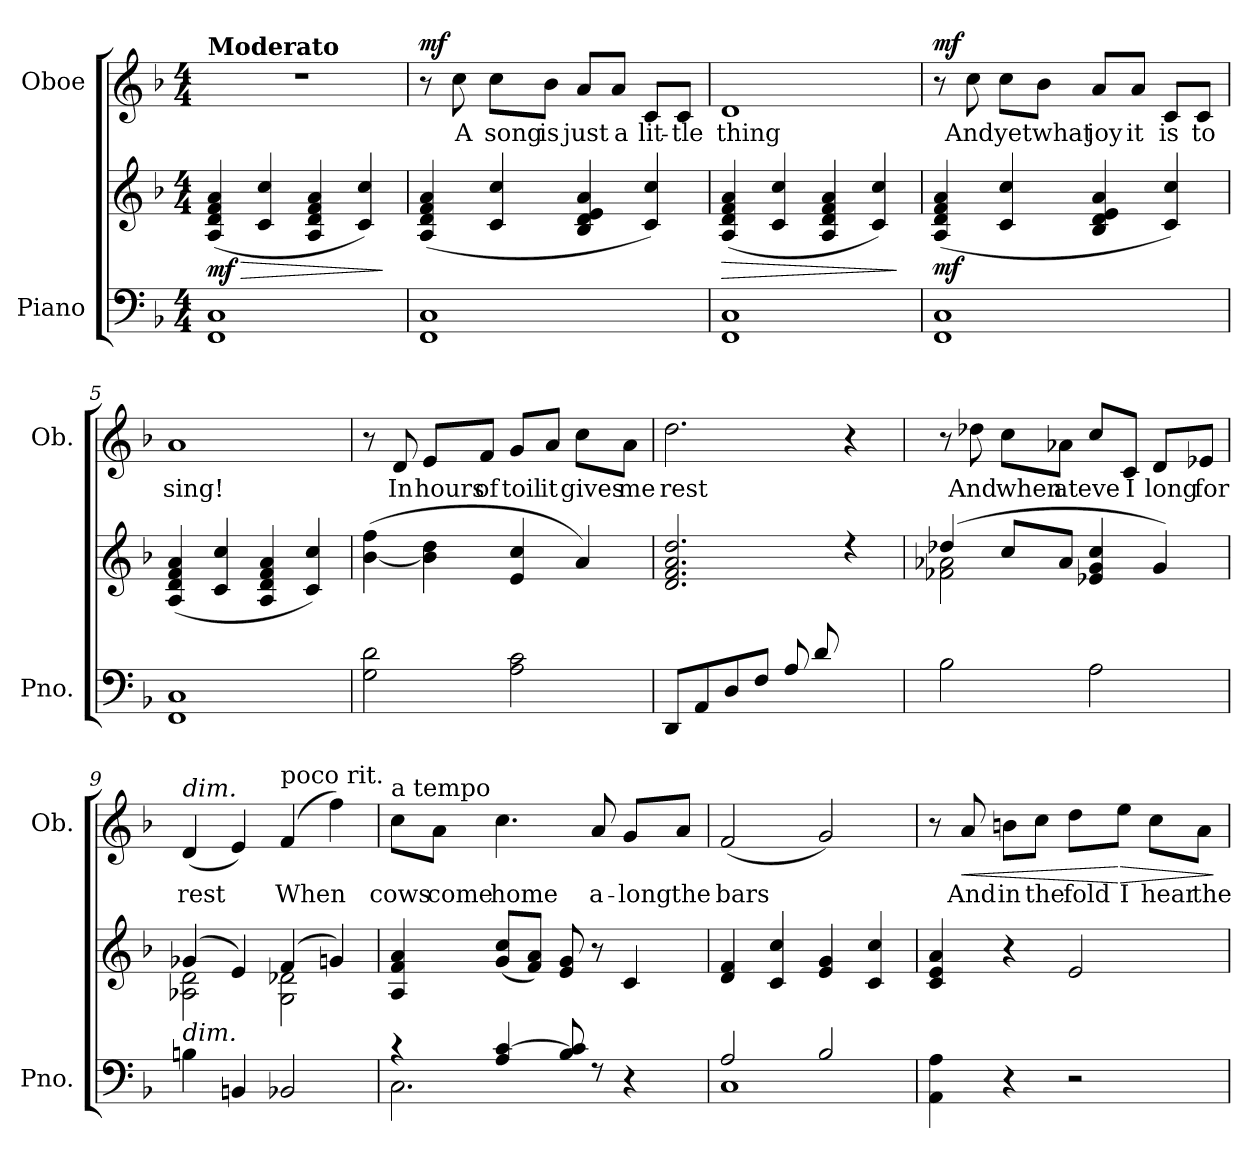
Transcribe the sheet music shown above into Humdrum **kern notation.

**kern	**kern	**dynam	**kern	**text	**dynam
*part2	*part2	*part2	*part1	*part1	*part1
*staff3	*staff2	*staff2/3	*staff1	*staff1	*staff1
*I"Piano	*	*	*I"Oboe	*	*
*I'Pno.	*	*	*I'Ob.	*	*
*clefF4	*clefG2	*	*clefG2	*	*
*k[b-]	*k[b-]	*	*k[b-]	*	*
*M4/4	*M4/4	*	*M4/4	*	*
=1	=1	=1	=1	=1	=1
!	!	!	!LO:TX:a:B:t=Moderato	!	!
!	!	!LO:HP:b	!	!	!
!	!	!LO:DY:n=1:b	!	!	!
1FF 1C	(>4A/ 4d/ 4f/ 4a/	> mf	1r	.	.
.	4c/ 4cc/	.	.	.	.
.	4A/ 4d/ 4f/ 4a/	.	.	.	.
.	4c/ 4cc/)	.	.	.	.
.	.	]	.	.	.
=2	=2	=2	=2	=2	=2
!	!	!	!	!	!LO:DY:a
1FF 1C	(>4A/ 4d/ 4f/ 4a/	.	8r	.	mf
!	!	!	!	!LO:LY:b	!
.	.	.	8cc\	A	.
!	!	!	!	!LO:LY:b	!
.	4c/ 4cc/	.	8cc\L	song	.
!	!	!	!	!LO:LY:b	!
.	.	.	8b-\J	is	.
!	!	!	!	!LO:LY:b	!
.	4B-/ 4d/ 4e/ 4a/	.	8a/L	just	.
!	!	!	!	!LO:LY:b	!
.	.	.	8a/J	a	.
!	!	!	!	!LO:LY:b	!
.	4c/ 4cc/)	.	8c/L	lit-	.
!	!	!	!	!LO:LY:b	!
.	.	.	8c/J	-tle	.
=3	=3	=3	=3	=3	=3
!	!	!LO:HP:b	!	!LO:LY:b	!
1FF 1C	(>4A/ 4d/ 4f/ 4a/	>	1d	thing	.
.	4c/ 4cc/	.	.	.	.
.	4A/ 4d/ 4f/ 4a/	.	.	.	.
.	4c/ 4cc/)	.	.	.	.
.	.	]	.	.	.
=4	=4	=4	=4	=4	=4
!	!	!LO:DY:b	!	!	!LO:DY:a
1FF 1C	(>4A/ 4d/ 4f/ 4a/	mf	8r	.	mf
!	!	!	!	!LO:LY:b	!
.	.	.	8cc\	And	.
!	!	!	!	!LO:LY:b	!
.	4c/ 4cc/	.	8cc\L	yet	.
!	!	!	!	!LO:LY:b	!
.	.	.	8b-\J	what	.
!	!	!	!	!LO:LY:b	!
.	4B-/ 4d/ 4e/ 4a/	.	8a/L	joy	.
!	!	!	!	!LO:LY:b	!
.	.	.	8a/J	it	.
!	!	!	!	!LO:LY:b	!
.	4c/ 4cc/)	.	8c/L	is	.
!	!	!	!	!LO:LY:b	!
.	.	.	8c/J	to	.
!!LO:LB:g=z
=5	=5	=5	=5	=5	=5
!	!	!	!	!LO:LY:b	!
1FF 1C	(>4A/ 4d/ 4f/ 4a/	.	1a	sing!	.
.	4c/ 4cc/	.	.	.	.
.	4A/ 4d/ 4f/ 4a/	.	.	.	.
.	4c/ 4cc/)	.	.	.	.
=6	=6	=6	=6	=6	=6
2G\ 2d\	([4b-\ 4ff\	.	8r	.	.
!	!	!	!	!LO:LY:b	!
.	.	.	8d/	In	.
!	!	!	!	!LO:LY:b	!
.	4b-\] 4dd\	.	8e/L	hours	.
!	!	!	!	!LO:LY:b	!
.	.	.	8f/J	of	.
!	!	!	!	!LO:LY:b	!
2A\ 2c\	4e/ 4cc/	.	8g/L	toil	.
!	!	!	!	!LO:LY:b	!
.	.	.	8a/J	it	.
!	!	!	!	!LO:LY:b	!
.	4a/)	.	8cc\L	gives	.
!	!	!	!	!LO:LY:b	!
.	.	.	8a\J	me	.
=7	=7	=7	=7	=7	=7
*	*^	*	*	*	*
!	!	!	!	!	!LO:LY:b	!
(8DD/L	2.d/ 2.f/ 2.a/ 2.dd/	2.ryy	.	2.dd\	rest	.
8AA/	.	.	.	.	.	.
8D/	.	.	.	.	.	.
8F/J	.	.	.	.	.	.
8A/L	.	.	.	.	.	.
8d/	.	.	.	.	.	.
4ryy	4rdd	8f\	.	4r	.	.
.	.	8a\J)	.	.	.	.
=8	=8	=8	=8	=8	=8	=8
2B-\	(4dd-X/	2f-X\ 2a-X\	.	8r	.	.
!	!	!	!	!	!LO:LY:b	!
.	.	.	.	8dd-X\	And	.
!	!	!	!	!	!LO:LY:b	!
.	8cc/L	.	.	8cc\L	when	.
!	!	!	!	!	!LO:LY:b	!
.	8a-/J	.	.	8a-X\J	at	.
!	!	!	!	!	!LO:LY:b	!
2A\	4e-X/ 4g/ 4cc/	2ryy	.	8cc/L	eve	.
!	!	!	!	!	!LO:LY:b	!
.	.	.	.	8c/J	I	.
!	!	!	!	!	!LO:LY:b	!
.	4g/)	.	.	8d/L	long	.
!	!	!	!	!	!LO:LY:b	!
.	.	.	.	8e-X/J	for	.
!!LO:LB:g=z
=9	=9	=9	=9	=9	=9	=9
!	!	!	!	!LO:TX:a:i:t=dim.	!	!
!	!LO:TX:b:i:t=dim.	!	!	!	!	!
!	!	!	!	!	!LO:LY:b	!
4Bn\	(4g-X/	2A-X\ 2d\	.	(>4d/	rest	.
4BBn/	4e/)	.	.	4e/)	.	.
!	!	!	!	!LO:TX:a:t=poco rit.	!	!
!	!	!	!	!	!LO:LY:b	!
2BB-X/	(4f/	2G\ 2d-X\	.	(4f/	When	.
.	4gn/)	.	.	4ff\)	.	.
*	*v	*v	*	*	*	*
=10	=10	=10	=10	=10	=10
*^	*	*	*	*	*
!	!	!	!	!LO:TX:a:t=a tempo	!	!
!	!	!	!	!	!LO:LY:b	!
4r	2.C\	4A/ 4f/ 4a/	.	8cc\L	cows	.
!	!	!	!	!	!LO:LY:b	!
.	.	.	.	8a\J	come	.
!	!	!	!	!	!LO:LY:b	!
4A/ [4c/	.	(<8g/ 8cc/L	.	4.cc\	home	.
.	.	8f/ 8a/J)	.	.	.	.
8B-/ 8c/]	.	8e/ 8g/	.	.	.	.
!	!	!	!	!	!LO:LY:b	!
8rF	.	8r	.	8a/	a-	.
!	!	!	!	!	!LO:LY:b	!
4r	4ryy	4c/	.	8g/L	-long	.
!	!	!	!	!	!LO:LY:b	!
.	.	.	.	8a/J	the	.
=11	=11	=11	=11	=11	=11	=11
!	!	!	!	!	!LO:LY:b	!
2A/	1C	4d/ 4f/	.	(>2f/	bars	.
.	.	4c/ 4cc/	.	.	.	.
2B-/	.	4e/ 4g/	.	2g/)	.	.
.	.	4c/ 4cc/	.	.	.	.
*v	*v	*	*	*	*	*
=12	=12	=12	=12	=12	=12
4AA\ 4A\	4c/ 4e/ 4a/	.	8r	.	.
!	!	!	!	!LO:LY:b	!LO:HP:b
.	.	.	8a/	And	<
!	!	!	!	!LO:LY:b	!
4r	4r	.	8bn\L	in	.
!	!	!	!	!LO:LY:b	!
.	.	.	8cc\J	the	.
!	!	!	!	!LO:LY:b	!
2r	2e/	.	8dd\L	fold	.
!	!	!	!	!LO:LY:b	!LO:HP:n=1:b
.	.	.	8ee\J	I	[ >
!	!	!	!	!LO:LY:b	!
.	.	.	8cc\L	hear	.
!	!	!	!	!LO:LY:b	!
.	.	.	8a\J	the	.
.	.	.	.	.	]
=	=	=	=	=	=
*-	*-	*-	*-	*-	*-
